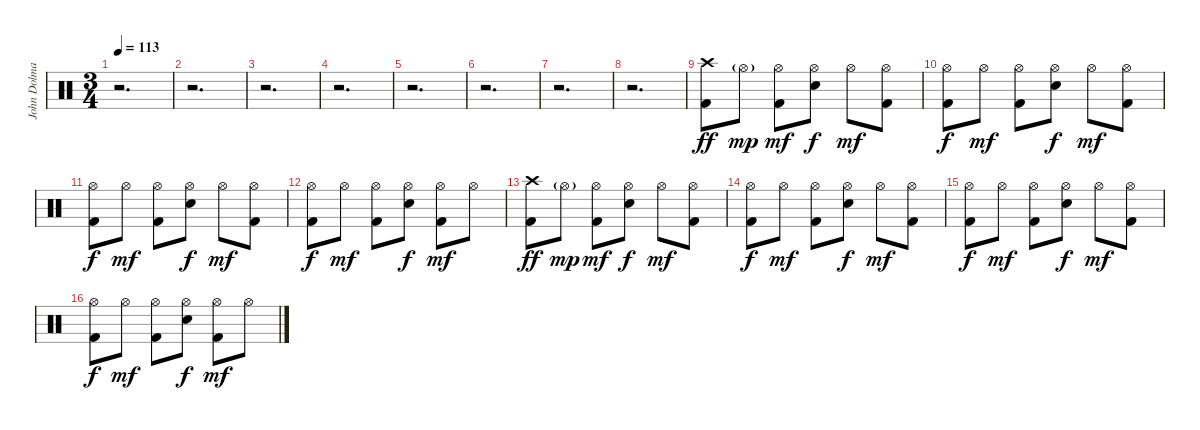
\track ("John Dolmayan" "John Dolma") {instrument percussion}
\staff {score}
\articulation defaults
\ts (3 4)
\tempo 113
\clef neutral
\ks c
r.2{d dy ff} |
r.2{d} |
r.2{d} |
r.2{d} |
r.2{d} |
r.2{d} |
r.2{d} |
r.2{d} |
("Crash high (hit)" "Kick (hit) 2").8 "Hi-Hat (open)"{g}.8{dy mp} ("Hi-Hat (open)" "Kick (hit) 2").8{dy mf} ("Hi-Hat (open)" "Electric Snare (hit)").8{dy f} "Hi-Hat (open)".8{dy mf} ("Hi-Hat (open)" "Kick (hit) 2").8 |
("Hi-Hat (open)" "Kick (hit) 2").8{dy f} "Hi-Hat (open)".8{dy mf} ("Hi-Hat (open)" "Kick (hit) 2").8 ("Hi-Hat (open)" "Electric Snare (hit)").8{dy f} "Hi-Hat (open)".8{dy mf} ("Hi-Hat (open)" "Kick (hit) 2").8 |
("Hi-Hat (open)" "Kick (hit) 2").8{dy f} "Hi-Hat (open)".8{dy mf} ("Hi-Hat (open)" "Kick (hit) 2").8 ("Hi-Hat (open)" "Electric Snare (hit)").8{dy f} "Hi-Hat (open)".8{dy mf} ("Hi-Hat (open)" "Kick (hit) 2").8 |
("Hi-Hat (open)" "Kick (hit) 2").8{dy f} "Hi-Hat (open)".8{dy mf} ("Hi-Hat (open)" "Kick (hit) 2").8 ("Hi-Hat (open)" "Electric Snare (hit)").8{dy f} ("Hi-Hat (open)" "Kick (hit) 2").8{dy mf} "Hi-Hat (open)".8 |
("Crash high (hit)" "Kick (hit) 2").8{dy ff} "Hi-Hat (open)"{g}.8{dy mp} ("Hi-Hat (open)" "Kick (hit) 2").8{dy mf} ("Hi-Hat (open)" "Electric Snare (hit)").8{dy f} "Hi-Hat (open)".8{dy mf} ("Hi-Hat (open)" "Kick (hit) 2").8 |
("Hi-Hat (open)" "Kick (hit) 2").8{dy f} "Hi-Hat (open)".8{dy mf} ("Hi-Hat (open)" "Kick (hit) 2").8 ("Hi-Hat (open)" "Electric Snare (hit)").8{dy f} "Hi-Hat (open)".8{dy mf} ("Hi-Hat (open)" "Kick (hit) 2").8 |
("Hi-Hat (open)" "Kick (hit) 2").8{dy f} "Hi-Hat (open)".8{dy mf} ("Hi-Hat (open)" "Kick (hit) 2").8 ("Hi-Hat (open)" "Electric Snare (hit)").8{dy f} "Hi-Hat (open)".8{dy mf} ("Hi-Hat (open)" "Kick (hit) 2").8 |
("Hi-Hat (open)" "Kick (hit) 2").8{dy f} "Hi-Hat (open)".8{dy mf} ("Hi-Hat (open)" "Kick (hit) 2").8 ("Hi-Hat (open)" "Electric Snare (hit)").8{dy f} ("Hi-Hat (open)" "Kick (hit) 2").8{dy mf} "Hi-Hat (open)".8
